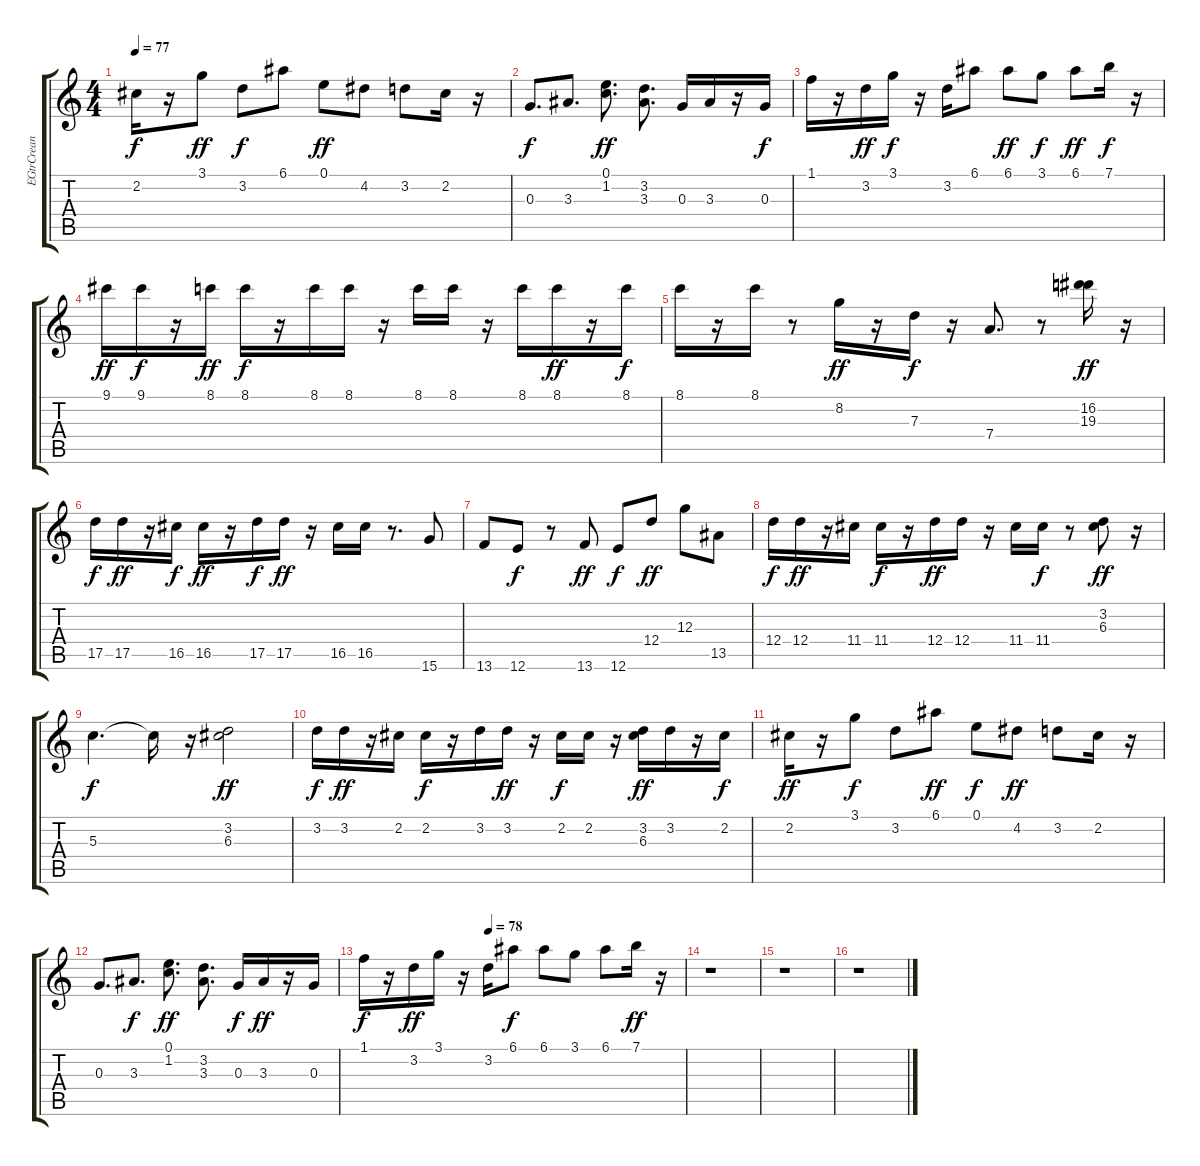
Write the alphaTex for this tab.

\track ("EGtrCrean" "EGtrCrean") {instrument distortionguitar}
\staff {score tabs}
\tuning (E4 B3 G3 D3 A2 E2) {hide}
\ts (4 4)
\tempo 77
\clef g2
\ks c
2.2.16{dy f} r.16 3.1.8{dy ff} 3.2.8{dy f} 6.1.8 0.1.8{dy ff} 4.2.8 3.2.8 2.2.16 r.16 |
0.3.8{d dy f} 3.3.8{d} (0.1 1.2).8{d dy ff} (3.2 3.3).8{d} 0.3.16 3.3.16 r.16 0.3.16{dy f} |
1.1.16 r.16 3.2.16{dy ff} 3.1.16{dy f} r.16 3.2.16 6.1.8 6.1.8{dy ff} 3.1.8{dy f} 6.1.8{dy ff} 7.1.16{dy f} r.16 |
9.1.16{dy ff} 9.1.16{dy f} r.16 8.1.16{dy ff} 8.1.16{dy f} r.16 8.1.16 8.1.16 r.16 8.1.16 8.1.16 r.16 8.1.16 8.1.16{dy ff} r.16 8.1.16{dy f} |
8.1.16 r.16 8.1.16 r.8 8.2.16{dy ff} r.16 7.3.16{dy f} r.16 7.4.8{d} r.8 (16.2 19.3).16{dy ff} r.16 |
17.5.16{dy f} 17.5.16{dy ff} r.16 16.5.16{dy f} 16.5.16{dy ff} r.16 17.5.16{dy f} 17.5.16{dy ff} r.16 16.5.16 16.5.16 r.8{d} 15.6.8 |
13.6.8 12.6.8{dy f} r.8 13.6.8{dy ff} 12.6.8{dy f} 12.4.8{dy ff} 12.3.8 13.5.8 |
12.4.16{dy f} 12.4.16{dy ff} r.16 11.4.16 11.4.16{dy f} r.16 12.4.16{dy ff} 12.4.16 r.16 11.4.16 11.4.16{dy f} r.8 (3.2 6.3).8{dy ff} r.16 |
5.3.4{d dy f} 5.3{t}.16 r.16 (3.2 6.3).2{dy ff} |
3.2.16{dy f} 3.2.16{dy ff} r.16 2.2.16 2.2.16{dy f} r.16 3.2.16 3.2.16{dy ff} r.16 2.2.16{dy f} 2.2.16 r.16 (3.2 6.3).16{dy ff} 3.2.16 r.16 2.2.16{dy f} |
2.2.16{dy ff} r.16 3.1.8{dy f} 3.2.8 6.1.8{dy ff} 0.1.8{dy f} 4.2.8{dy ff} 3.2.8 2.2.16 r.16 |
0.3.8{d} 3.3.8{d dy f} (0.1 1.2).8{d dy ff} (3.2 3.3).8{d} 0.3.16{dy f} 3.3.16{dy ff} r.16 0.3.16 |
\tempo (78 0.390625)
1.1.16{dy f} r.16 3.2.16{dy ff} 3.1.16 r.16 3.2.16 6.1.8{dy f} 6.1.8 3.1.8 6.1.8 7.1.16{dy ff} r.16 |
r.1 |
r.1 |
r.1
